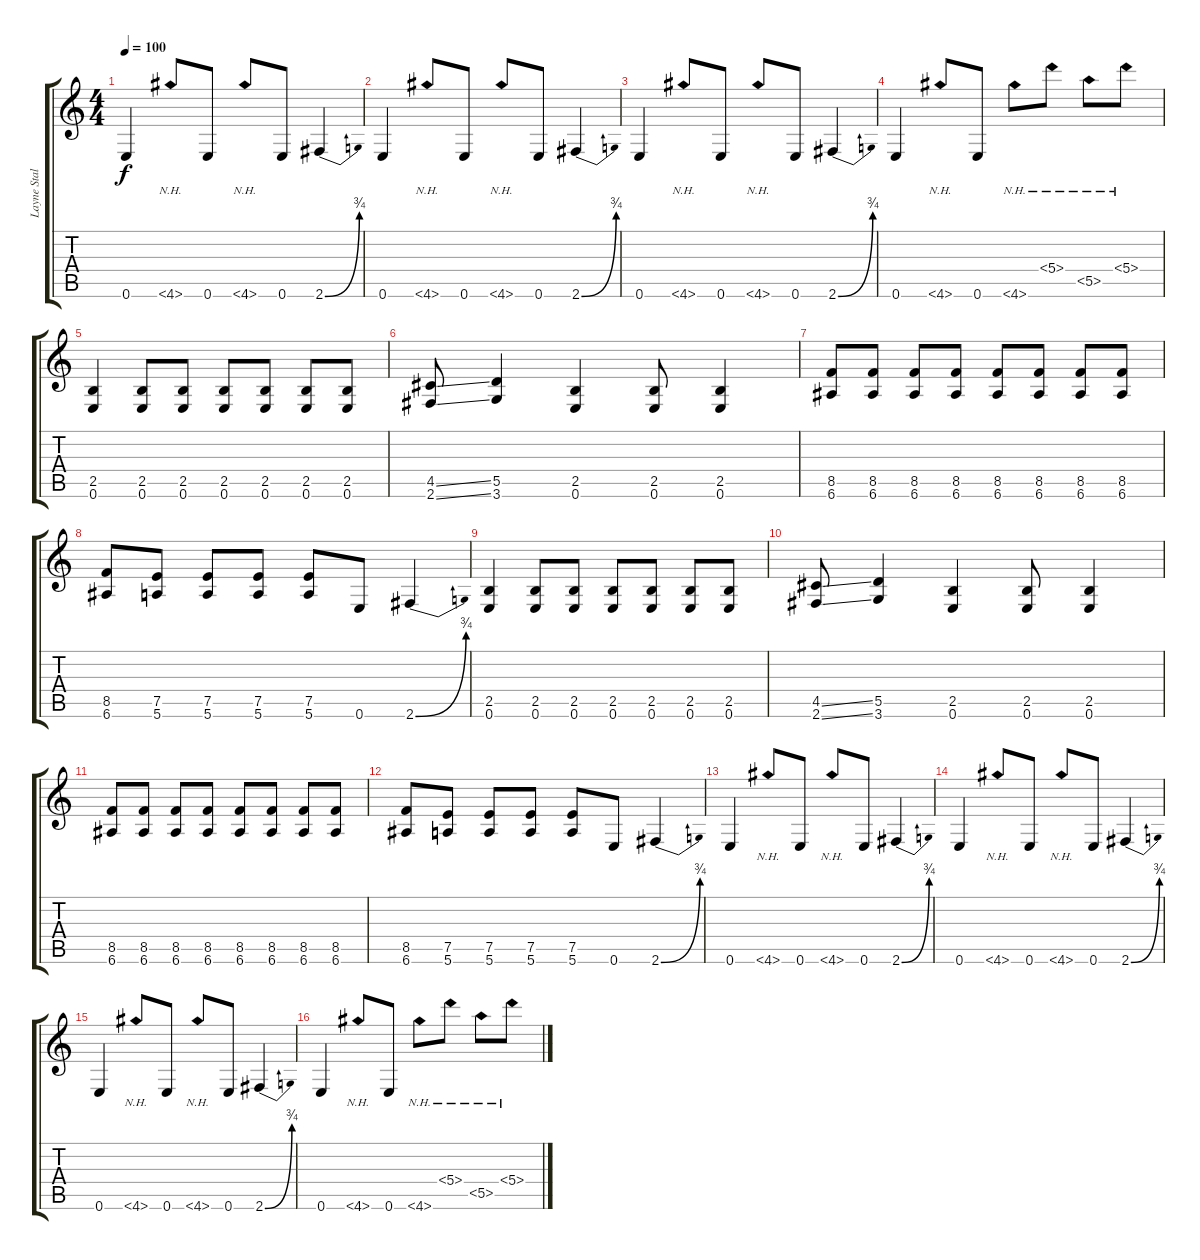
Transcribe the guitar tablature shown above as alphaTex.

\track ("Layne Staley" "Layne Stal") {instrument distortionguitar}
\staff {score tabs}
\tuning (E4 B3 G3 D3 A2 E2) {hide}
\ts (4 4)
\tempo 100
\clef g2
\ks c
0.6.4{dy f} 4.6{nh}.8 0.6.8 4.6{nh}.8 0.6.8 2.6{be (bend 0 0 60 3)}.4 |
0.6.4 4.6{nh}.8 0.6.8 4.6{nh}.8 0.6.8 2.6{be (bend 0 0 60 3)}.4 |
0.6.4 4.6{nh}.8 0.6.8 4.6{nh}.8 0.6.8 2.6{be (bend 0 0 60 3)}.4 |
0.6.4 4.6{nh}.8 0.6.8 4.6{nh}.8 5.4{nh}.8 5.5{nh}.8 5.4{nh}.8 |
(2.5 0.6).4 (2.5 0.6).8 (2.5 0.6).8 (2.5 0.6).8 (2.5 0.6).8 (2.5 0.6).8 (2.5 0.6).8 |
(4.5{ss} 2.6{ss}).8 (5.5 3.6).4 (2.5 0.6).4 (2.5 0.6).8 (2.5 0.6).4 |
(8.5 6.6).8 (8.5 6.6).8 (8.5 6.6).8 (8.5 6.6).8 (8.5 6.6).8 (8.5 6.6).8 (8.5 6.6).8 (8.5 6.6).8 |
(8.5 6.6).8 (7.5 5.6).8 (7.5 5.6).8 (7.5 5.6).8 (7.5 5.6).8 0.6.8 2.6{be (bend 0 0 60 3)}.4 |
(2.5 0.6).4 (2.5 0.6).8 (2.5 0.6).8 (2.5 0.6).8 (2.5 0.6).8 (2.5 0.6).8 (2.5 0.6).8 |
(4.5{ss} 2.6{ss}).8 (5.5 3.6).4 (2.5 0.6).4 (2.5 0.6).8 (2.5 0.6).4 |
(8.5 6.6).8 (8.5 6.6).8 (8.5 6.6).8 (8.5 6.6).8 (8.5 6.6).8 (8.5 6.6).8 (8.5 6.6).8 (8.5 6.6).8 |
(8.5 6.6).8 (7.5 5.6).8 (7.5 5.6).8 (7.5 5.6).8 (7.5 5.6).8 0.6.8 2.6{be (bend 0 0 60 3)}.4 |
0.6.4 4.6{nh}.8 0.6.8 4.6{nh}.8 0.6.8 2.6{be (bend 0 0 60 3)}.4 |
0.6.4 4.6{nh}.8 0.6.8 4.6{nh}.8 0.6.8 2.6{be (bend 0 0 60 3)}.4 |
0.6.4 4.6{nh}.8 0.6.8 4.6{nh}.8 0.6.8 2.6{be (bend 0 0 60 3)}.4 |
0.6.4 4.6{nh}.8 0.6.8 4.6{nh}.8 5.4{nh}.8 5.5{nh}.8 5.4{nh}.8
